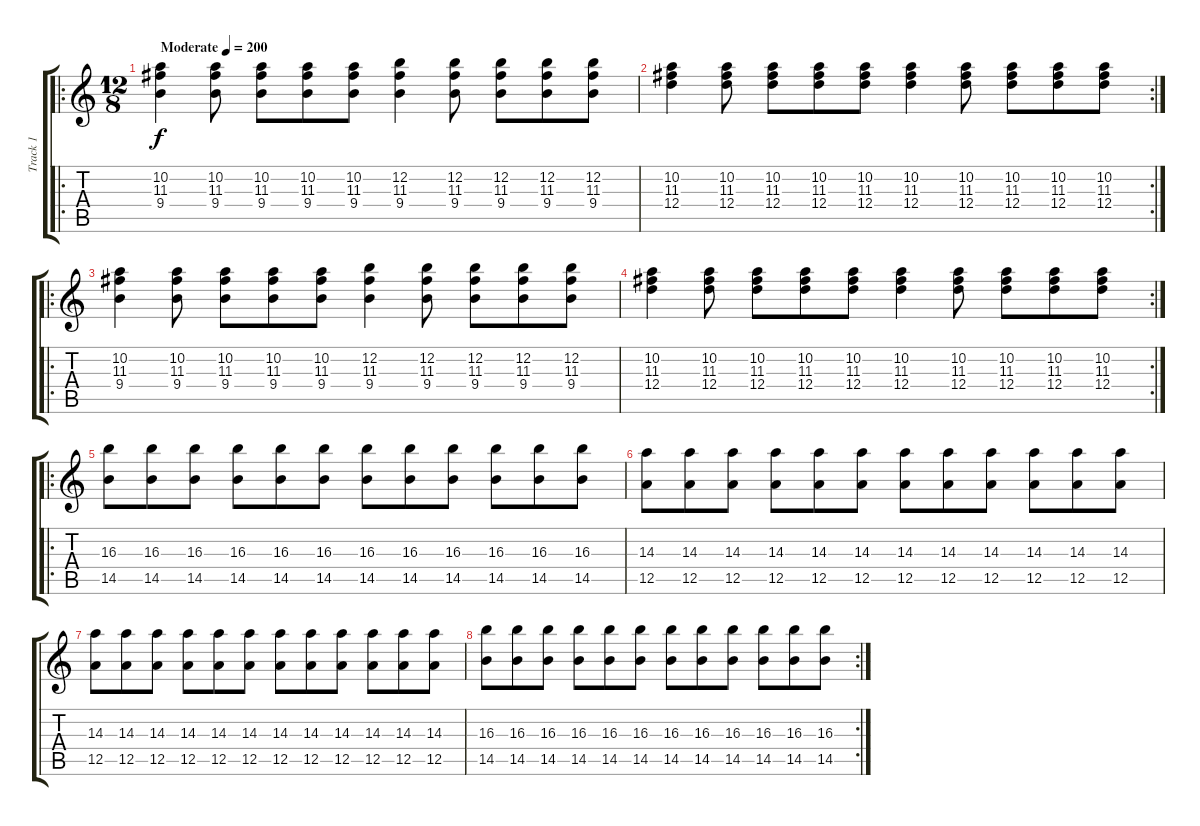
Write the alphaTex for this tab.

\track ("Track 1" "Track 1") {instrument acousticguitarsteel}
\staff {score tabs}
\tuning (E4 B3 G3 D3 A2 E2) {hide}
\ro
\ts (12 8)
\tempo (200 "Moderate")
\clef g2
\ks c
(10.2 11.3 9.4).4{dy f instrument acousticguitarsteel} (10.2 11.3 9.4).8 (10.2 11.3 9.4).8 (10.2 11.3 9.4).8 (10.2 11.3 9.4).8 (12.2 11.3 9.4).4 (12.2 11.3 9.4).8 (12.2 11.3 9.4).8 (12.2 11.3 9.4).8 (12.2 11.3 9.4).8 |
\rc 2
(10.2 11.3 12.4).4 (10.2 11.3 12.4).8 (10.2 11.3 12.4).8 (10.2 11.3 12.4).8 (10.2 11.3 12.4).8 (10.2 11.3 12.4).4 (10.2 11.3 12.4).8 (10.2 11.3 12.4).8 (10.2 11.3 12.4).8 (10.2 11.3 12.4).8 |
\ro
(10.2 11.3 9.4).4 (10.2 11.3 9.4).8 (10.2 11.3 9.4).8 (10.2 11.3 9.4).8 (10.2 11.3 9.4).8 (12.2 11.3 9.4).4 (12.2 11.3 9.4).8 (12.2 11.3 9.4).8 (12.2 11.3 9.4).8 (12.2 11.3 9.4).8 |
\rc 2
(10.2 11.3 12.4).4 (10.2 11.3 12.4).8 (10.2 11.3 12.4).8 (10.2 11.3 12.4).8 (10.2 11.3 12.4).8 (10.2 11.3 12.4).4 (10.2 11.3 12.4).8 (10.2 11.3 12.4).8 (10.2 11.3 12.4).8 (10.2 11.3 12.4).8 |
\ro
(16.3 14.5).8{instrument distortionguitar} (16.3 14.5).8{instrument distortionguitar} (16.3 14.5).8{instrument distortionguitar} (16.3 14.5).8{instrument distortionguitar} (16.3 14.5).8{instrument distortionguitar} (16.3 14.5).8{instrument distortionguitar} (16.3 14.5).8{instrument distortionguitar} (16.3 14.5).8{instrument distortionguitar} (16.3 14.5).8{instrument distortionguitar} (16.3 14.5).8{instrument distortionguitar} (16.3 14.5).8{instrument distortionguitar} (16.3 14.5).8{instrument distortionguitar} |
(14.3 12.5).8 (14.3 12.5).8 (14.3 12.5).8 (14.3 12.5).8 (14.3 12.5).8 (14.3 12.5).8 (14.3 12.5).8 (14.3 12.5).8 (14.3 12.5).8 (14.3 12.5).8 (14.3 12.5).8 (14.3 12.5).8 |
(14.3 12.5).8 (14.3 12.5).8 (14.3 12.5).8 (14.3 12.5).8 (14.3 12.5).8 (14.3 12.5).8 (14.3 12.5).8 (14.3 12.5).8 (14.3 12.5).8 (14.3 12.5).8 (14.3 12.5).8 (14.3 12.5).8 |
\rc 2
(16.3 14.5).8{instrument distortionguitar} (16.3 14.5).8{instrument distortionguitar} (16.3 14.5).8{instrument distortionguitar} (16.3 14.5).8{instrument distortionguitar} (16.3 14.5).8{instrument distortionguitar} (16.3 14.5).8{instrument distortionguitar} (16.3 14.5).8{instrument distortionguitar} (16.3 14.5).8{instrument distortionguitar} (16.3 14.5).8{instrument distortionguitar} (16.3 14.5).8{instrument distortionguitar} (16.3 14.5).8{instrument distortionguitar} (16.3 14.5).8{instrument distortionguitar}
